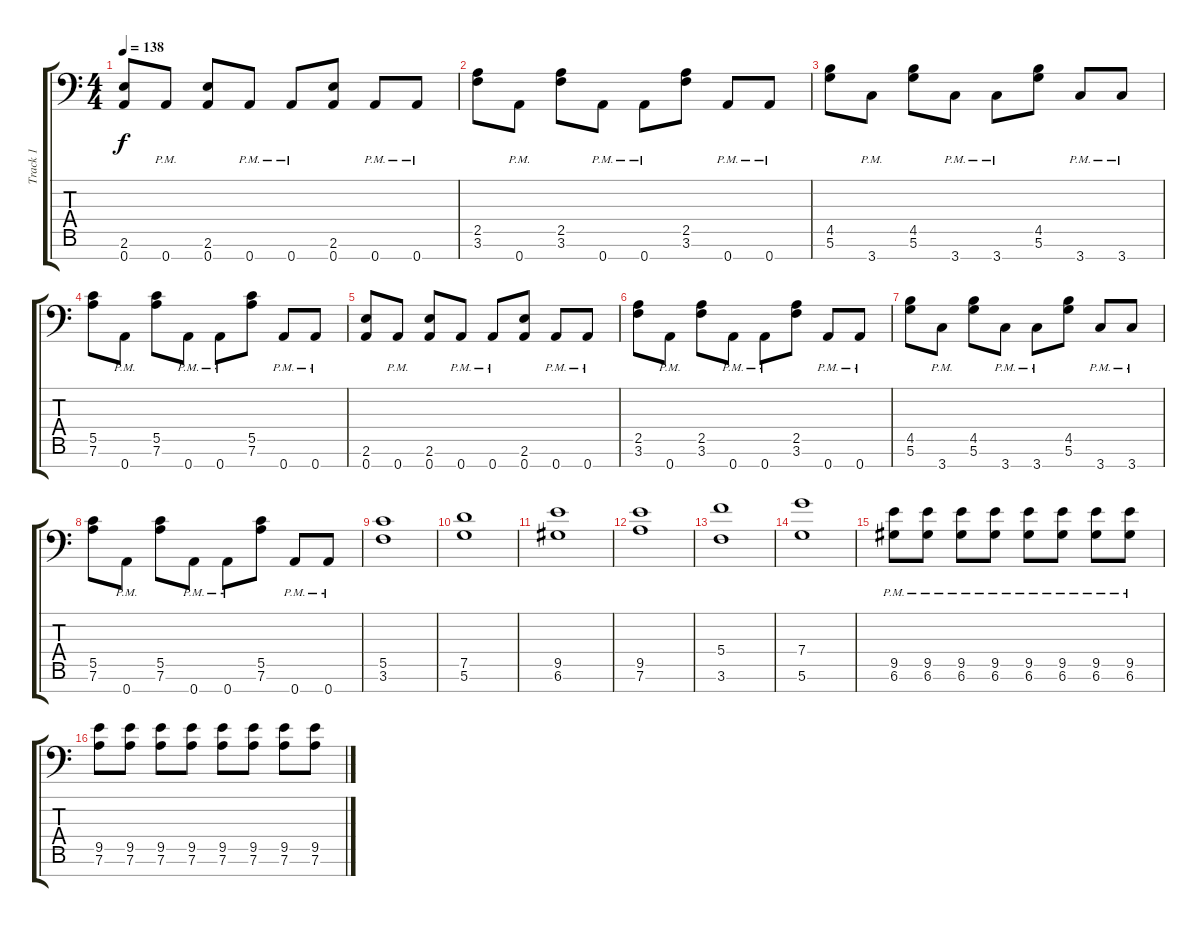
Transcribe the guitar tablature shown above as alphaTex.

\track ("Track 1" "Track 1") {instrument distortionguitar}
\staff {score tabs}
\tuning (D4 A3 F3 C3 G2 D2 A1) {hide}
\ts (4 4)
\tempo 138
\clef f4
\ks c
(2.6 0.7).8{dy f} 0.7{pm}.8 (2.6 0.7).8 0.7{pm}.8 0.7{pm}.8 (2.6 0.7).8 0.7{pm}.8 0.7{pm}.8 |
(2.5 3.6).8 0.7{pm}.8 (2.5 3.6).8 0.7{pm}.8 0.7{pm}.8 (2.5 3.6).8 0.7{pm}.8 0.7{pm}.8 |
(4.5 5.6).8 3.7{pm}.8 (4.5 5.6).8 3.7{pm}.8 3.7{pm}.8 (4.5 5.6).8 3.7{pm}.8 3.7{pm}.8 |
(5.5 7.6).8 0.7{pm}.8 (5.5 7.6).8 0.7{pm}.8 0.7{pm}.8 (5.5 7.6).8 0.7{pm}.8 0.7{pm}.8 |
(2.6 0.7).8 0.7{pm}.8 (2.6 0.7).8 0.7{pm}.8 0.7{pm}.8 (2.6 0.7).8 0.7{pm}.8 0.7{pm}.8 |
(2.5 3.6).8 0.7{pm}.8 (2.5 3.6).8 0.7{pm}.8 0.7{pm}.8 (2.5 3.6).8 0.7{pm}.8 0.7{pm}.8 |
(4.5 5.6).8 3.7{pm}.8 (4.5 5.6).8 3.7{pm}.8 3.7{pm}.8 (4.5 5.6).8 3.7{pm}.8 3.7{pm}.8 |
(5.5 7.6).8 0.7{pm}.8 (5.5 7.6).8 0.7{pm}.8 0.7{pm}.8 (5.5 7.6).8 0.7{pm}.8 0.7{pm}.8 |
(5.5 3.6).1 |
(7.5 5.6).1 |
(9.5 6.6).1 |
(9.5 7.6).1 |
(5.4 3.6).1 |
(7.4 5.6).1 |
(9.5{pm} 6.6{pm}).8 (9.5{pm} 6.6{pm}).8 (9.5{pm} 6.6{pm}).8 (9.5{pm} 6.6{pm}).8 (9.5{pm} 6.6{pm}).8 (9.5{pm} 6.6{pm}).8 (9.5{pm} 6.6{pm}).8 (9.5{pm} 6.6{pm}).8 |
(9.5 7.6).8 (9.5 7.6).8 (9.5 7.6).8 (9.5 7.6).8 (9.5 7.6).8 (9.5 7.6).8 (9.5 7.6).8 (9.5 7.6).8
